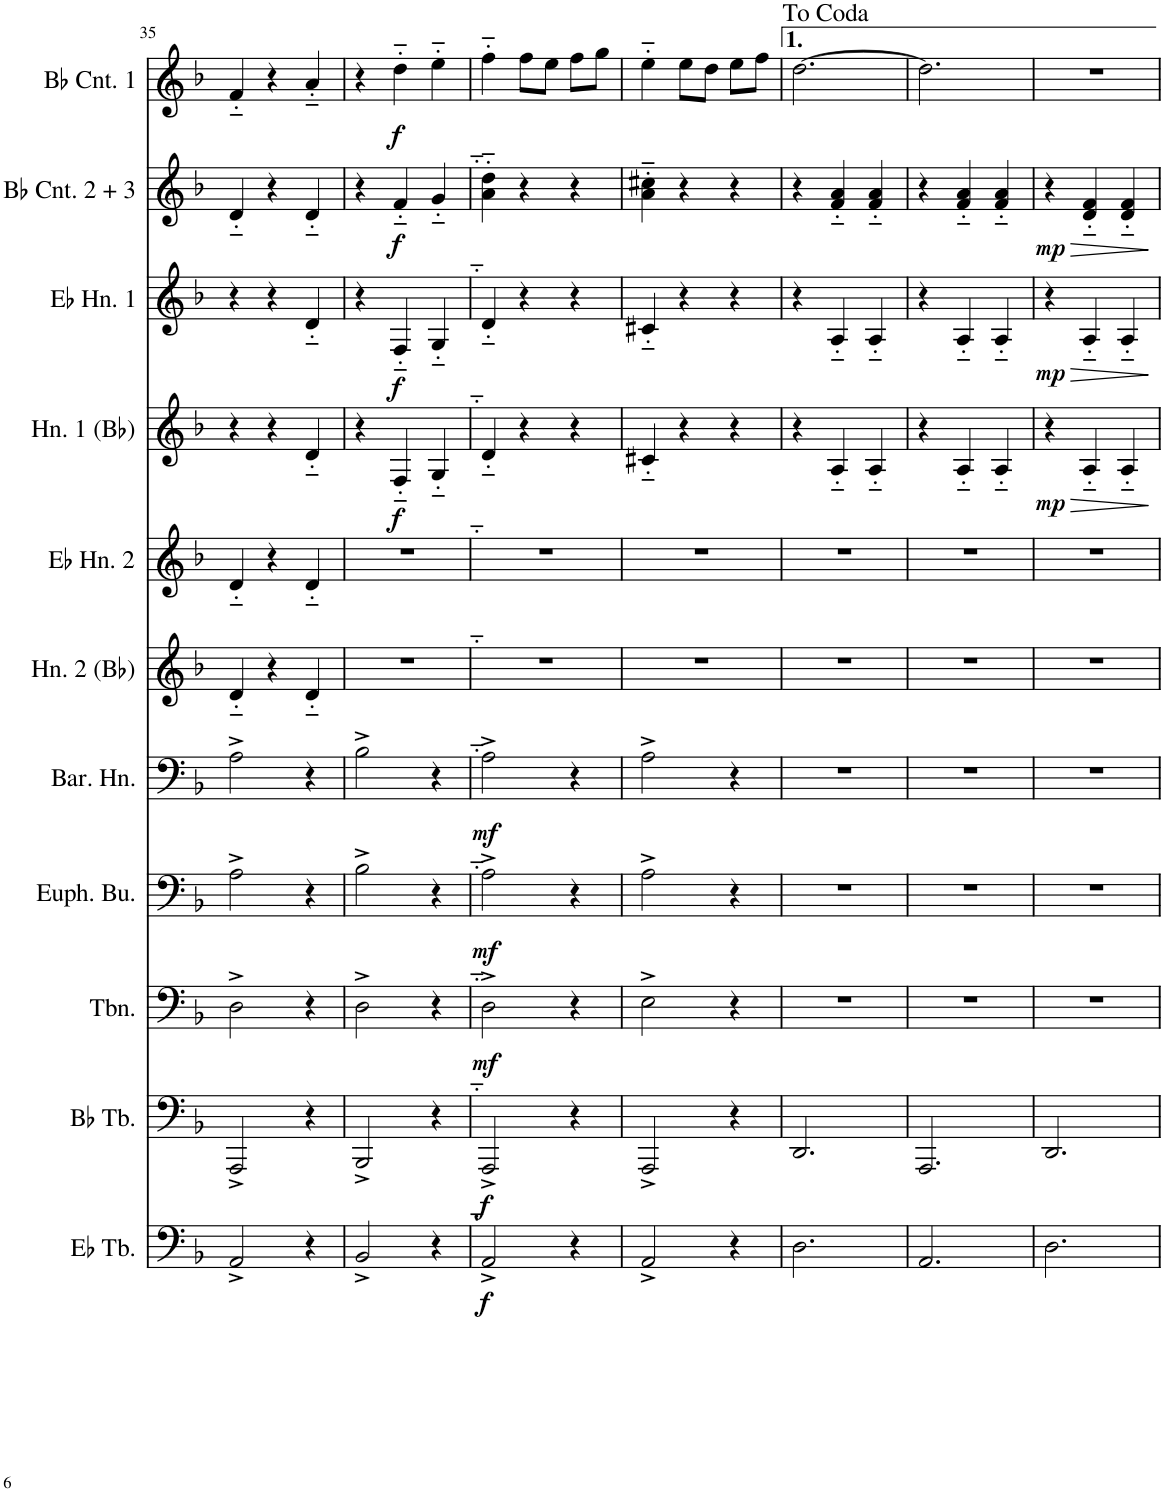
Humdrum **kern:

**kern	**dynam	**kern	**dynam	**kern	**dynam	**kern	**dynam	**kern	**dynam	**kern	**kern	**kern	**dynam	**kern	**dynam	**kern	**dynam	**kern	**dynam
*part11	*part11	*part10	*part10	*part9	*part9	*part8	*part8	*part7	*part7	*part6	*part5	*part4	*part4	*part3	*part3	*part2	*part2	*part1	*part1
*staff11	*staff11	*staff10	*staff10	*staff9	*staff9	*staff8	*staff8	*staff7	*staff7	*staff6	*staff5	*staff4	*staff4	*staff3	*staff3	*staff2	*staff2	*staff1	*staff1
*I"Eb Tuba	*	*I"Bb Tuba	*	*I"Trombone	*	*I"Euphonium	*	*I"Baritone Horn	*	*I"Horn 2 (Bb)	*I"Horn in Eb2	*I"Horn 1 (Bb)	*	*I"Horn in Eb1	*	*I"Bb Cornet 2 + 3	*	*I"BbCornet 1	*
*I'Eb Tb.	*	*I'Bb Tb.	*	*I'Tbn.	*	*	*	*I'Bar. Hn.	*	*I'Hn. 2 (Bb)	*	*I'Hn. 1 (Bb)	*	*	*	*I'Bb Cnt. 2 + 3	*	*I'Bb Cnt. 1	*
!!LO:PB:g=z
*clefF4	*	*clefF4	*	*clefF4	*	*clefF4	*	*clefF4	*	*clefG2	*clefG2	*clefG2	*	*clefG2	*	*clefG2	*	*clefG2	*
*	*	*	*	*	*	*	*	*Trd4c7	*	*Trd1c2	*Trd4c7	*Trd1c2	*	*Trd4c7	*	*Trd1c2	*	*Trd1c2	*
*k[b-]	*	*k[b-]	*	*k[b-]	*	*k[b-]	*	*k[b-]	*	*k[b-]	*k[b-]	*k[b-]	*	*k[b-]	*	*k[b-]	*	*k[b-]	*
*M3/4	*	*M3/4	*	*M3/4	*	*M3/4	*	*M3/4	*	*M3/4	*M3/4	*M3/4	*	*M3/4	*	*M3/4	*	*M3/4	*
=35	=35	=35	=35	=35	=35	=35	=35	=35	=35	=35	=35	=35	=35	=35	=35	=35	=35	=35	=35
2AA^/	.	2AAA^/	.	2D^\	.	2A^\	.	2A^\	.	4d'~/	4d'~/	4r	.	4r	.	4d'~/	.	4f'~/	.
.	.	.	.	.	.	.	.	.	.	4r	4r	4r	.	4r	.	4r	.	4r	.
4r	.	4r	.	4r	.	4r	.	4r	.	4d'~/	4d'~/	4d'~/	.	4d'~/	.	4d'~/	.	4a'~/	.
=36	=36	=36	=36	=36	=36	=36	=36	=36	=36	=36	=36	=36	=36	=36	=36	=36	=36	=36	=36
2BB-^/	.	2BBB-^/	.	2D^\	.	2B-^\	.	2B-^\	.	2.r	2.r	4r	.	4r	.	4r	.	4r	.
!	!	!	!	!	!	!	!	!	!	!	!	!	!LO:DY:b	!	!LO:DY:b	!	!LO:DY:b	!	!LO:DY:b
.	.	.	.	.	.	.	.	.	.	.	.	4F'~/	f	4F'~/	f	4f'~/	f	4dd'~\	f
4r	.	4r	.	4r	.	4r	.	4r	.	.	.	4G'~/	.	4G'~/	.	4g'~/	.	4ee'~\	.
=37	=37	=37	=37	=37	=37	=37	=37	=37	=37	=37	=37	=37	=37	=37	=37	=37	=37	=37	=37
!	!LO:DY:b	!	!LO:DY:b	!	!LO:DY:b	!	!LO:DY:b	!	!LO:DY:b	!	!	!	!	!	!	!	!	!	!
2AA^/	f	2AAA^/	f	2D^\	mf	2A^\	mf	2A^\	mf	2.r	2.r	4d'~/	.	4d'~/	.	4a\'~ 4dd\'~	.	4ff'~\	.
.	.	.	.	.	.	.	.	.	.	.	.	4r	.	4r	.	4r	.	8ff\L	.
.	.	.	.	.	.	.	.	.	.	.	.	.	.	.	.	.	.	8ee\J	.
4r	.	4r	.	4r	.	4r	.	4r	.	.	.	4r	.	4r	.	4r	.	8ff\L	.
.	.	.	.	.	.	.	.	.	.	.	.	.	.	.	.	.	.	8gg\J	.
=38	=38	=38	=38	=38	=38	=38	=38	=38	=38	=38	=38	=38	=38	=38	=38	=38	=38	=38	=38
2AA^/	.	2AAA^/	.	2E^\	.	2A^\	.	2A^\	.	2.r	2.r	4c#X'~/	.	4c#X'~/	.	4a\'~ 4cc#X\'~	.	4ee'~\	.
.	.	.	.	.	.	.	.	.	.	.	.	4r	.	4r	.	4r	.	8ee\L	.
.	.	.	.	.	.	.	.	.	.	.	.	.	.	.	.	.	.	8dd\J	.
4r	.	4r	.	4r	.	4r	.	4r	.	.	.	4r	.	4r	.	4r	.	8ee\L	.
.	.	.	.	.	.	.	.	.	.	.	.	.	.	.	.	.	.	8ff\J	.
=39	=39	=39	=39	=39	=39	=39	=39	=39	=39	=39	=39	=39	=39	=39	=39	=39	=39	=39	=39
2.D\	.	2.DD/	.	2.r	.	2.r	.	2.r	.	2.r	2.r	4r	.	4r	.	4r	.	[2.dd\	.
.	.	.	.	.	.	.	.	.	.	.	.	4A'~/	.	4A'~/	.	4f/'~ 4a/'~	.	.	.
.	.	.	.	.	.	.	.	.	.	.	.	4A'~/	.	4A'~/	.	4f/'~ 4a/'~	.	.	.
=40	=40	=40	=40	=40	=40	=40	=40	=40	=40	=40	=40	=40	=40	=40	=40	=40	=40	=40	=40
2.AA/	.	2.AAA/	.	2.r	.	2.r	.	2.r	.	2.r	2.r	4r	.	4r	.	4r	.	2.dd\]	.
.	.	.	.	.	.	.	.	.	.	.	.	4A'~/	.	4A'~/	.	4f/'~ 4a/'~	.	.	.
.	.	.	.	.	.	.	.	.	.	.	.	4A'~/	.	4A'~/	.	4f/'~ 4a/'~	.	.	.
=41	=41	=41	=41	=41	=41	=41	=41	=41	=41	=41	=41	=41	=41	=41	=41	=41	=41	=41	=41
!	!	!	!	!	!	!	!	!	!	!	!	!	!LO:HP:b	!	!LO:HP:b	!	!LO:HP:b	!	!
!	!	!	!	!	!	!	!	!	!	!	!	!	!LO:DY:n=1:b	!	!LO:DY:n=1:b	!	!LO:DY:n=1:b	!	!
2.D\	.	2.DD/	.	2.r	.	2.r	.	2.r	.	2.r	2.r	4r	> mp	4r	> mp	4r	> mp	2.r	.
.	.	.	.	.	.	.	.	.	.	.	.	4A'~/	.	4A'~/	.	4d/'~ 4f/'~	.	.	.
.	.	.	.	.	.	.	.	.	.	.	.	4A'~/	.	4A'~/	.	4d/'~ 4f/'~	.	.	.
.	.	.	.	.	.	.	.	.	.	.	.	.	]	.	]	.	]	.	.
=	=	=	=	=	=	=	=	=	=	=	=	=	=	=	=	=	=	=	=
*-	*-	*-	*-	*-	*-	*-	*-	*-	*-	*-	*-	*-	*-	*-	*-	*-	*-	*-	*-
